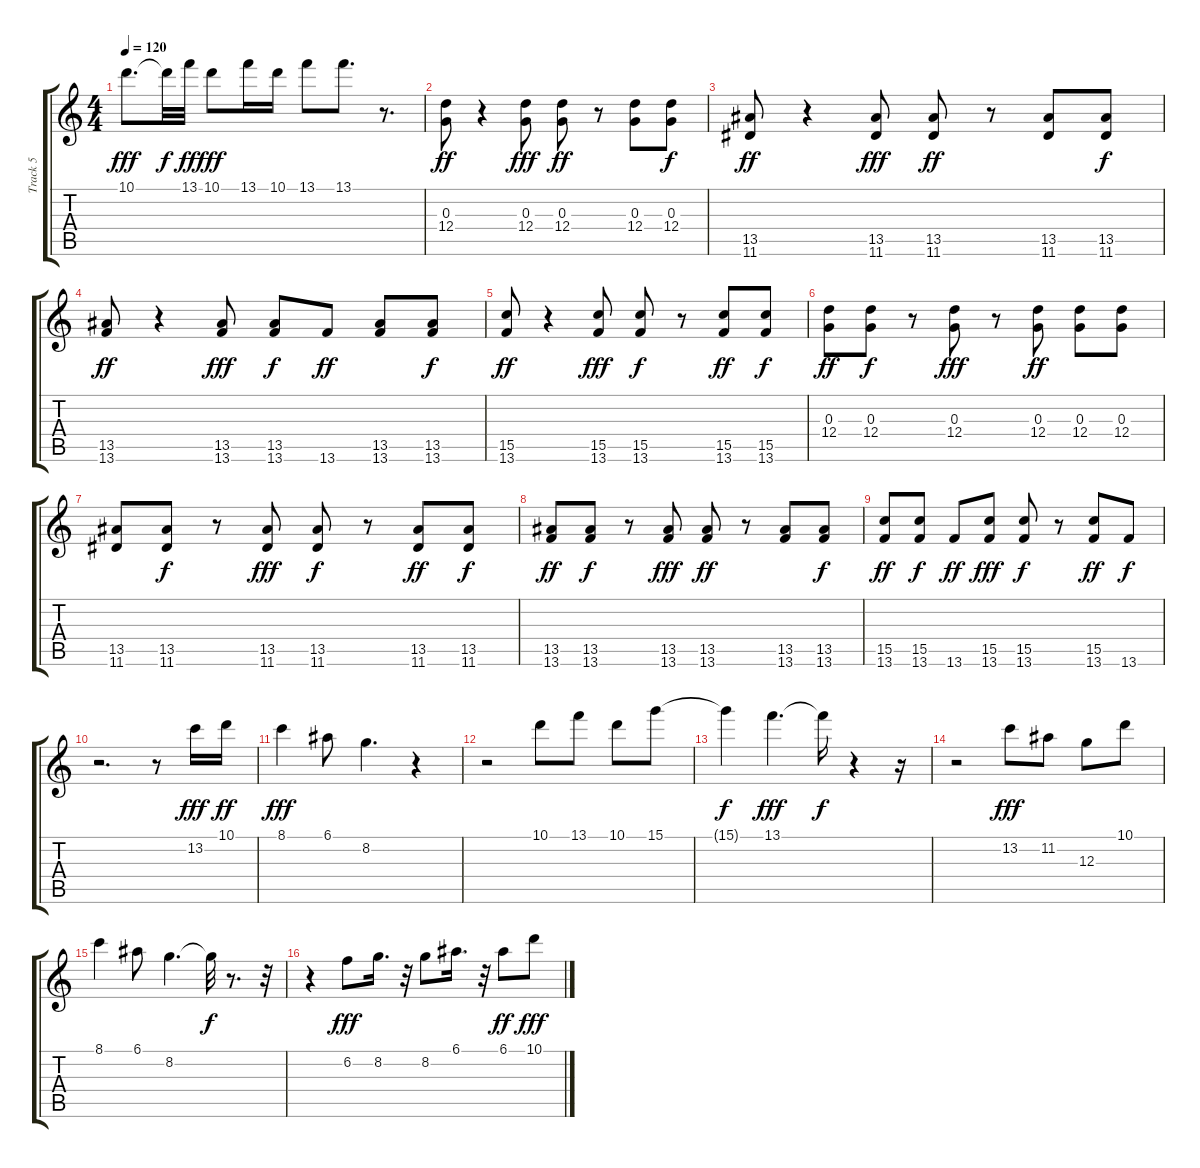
\track ("Track 5" "Track 5") {instrument distortionguitar}
\staff {score tabs}
\tuning (E4 B3 G3 D3 A2 E2) {hide}
\ts (4 4)
\tempo 120
\clef g2
\ks c
10.1.8{d dy fff} 10.1{t}.32{dy f} 13.1.32{dy ff} 10.1.8{dy fff} 13.1.16 10.1.16 13.1.8 13.1.8{d} r.8{d} |
(0.3 12.4).8{dy ff} r.4 (0.3 12.4).8{dy fff} (0.3 12.4).8{dy ff} r.8 (0.3 12.4).8 (0.3 12.4).8{dy f} |
(13.5 11.6).8{dy ff} r.4 (13.5 11.6).8{dy fff} (13.5 11.6).8{dy ff} r.8 (13.5 11.6).8 (13.5 11.6).8{dy f} |
(13.5 13.6).8{dy ff} r.4 (13.5 13.6).8{dy fff} (13.5 13.6).8{dy f} 13.6.8{dy ff} (13.5 13.6).8 (13.5 13.6).8{dy f} |
(15.5 13.6).8{dy ff} r.4 (15.5 13.6).8{dy fff} (15.5 13.6).8{dy f} r.8 (15.5 13.6).8{dy ff} (15.5 13.6).8{dy f} |
(0.3 12.4).8{dy ff} (0.3 12.4).8{dy f} r.8 (0.3 12.4).8{dy fff} r.8 (0.3 12.4).8{dy ff} (0.3 12.4).8 (0.3 12.4).8 |
(13.5 11.6).8 (13.5 11.6).8{dy f} r.8 (13.5 11.6).8{dy fff} (13.5 11.6).8{dy f} r.8 (13.5 11.6).8{dy ff} (13.5 11.6).8{dy f} |
(13.5 13.6).8{dy ff} (13.5 13.6).8{dy f} r.8 (13.5 13.6).8{dy fff} (13.5 13.6).8{dy ff} r.8 (13.5 13.6).8 (13.5 13.6).8{dy f} |
(15.5 13.6).8{dy ff} (15.5 13.6).8{dy f} 13.6.8{dy ff} (15.5 13.6).8{dy fff} (15.5 13.6).8{dy f} r.8 (15.5 13.6).8{dy ff} 13.6.8{dy f} |
r.2{d} r.8 13.2.16{dy fff} 10.1.16{dy ff} |
8.1.4{dy fff} 6.1.8 8.2.4{d} r.4 |
r.2 10.1.8 13.1.8 10.1.8 15.1.8 |
15.1{t}.4{dy f} 13.1.4{d dy fff} 13.1{t}.16{dy f} r.4 r.16 |
r.2 13.2.8{dy fff} 11.2.8 12.3.8 10.1.8 |
8.1.4 6.1.8 8.2.4{d} 8.2{t}.32{dy f} r.8{d} r.32 |
r.4 6.2.8{dy fff} 8.2.16{d} r.32 8.2.8 6.1.16{d} r.32 6.1.8{dy ff} 10.1.8{dy fff}
